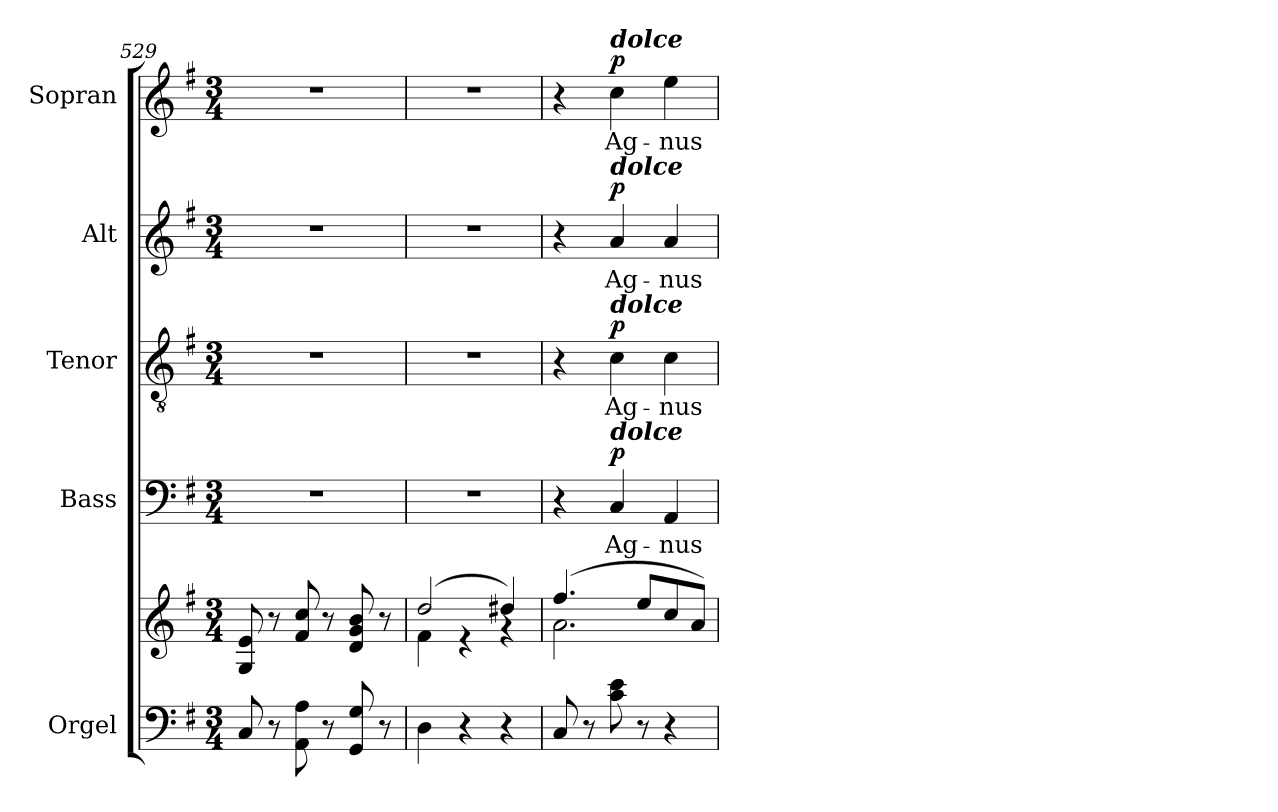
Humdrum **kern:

**kern	**kern	**kern	**text	**dynam	**kern	**text	**dynam	**kern	**text	**dynam	**kern	**text	**dynam
*part5	*part5	*part4	*part4	*part4	*part3	*part3	*part3	*part2	*part2	*part2	*part1	*part1	*part1
*staff6	*staff5	*staff4	*staff4	*staff4	*staff3	*staff3	*staff3	*staff2	*staff2	*staff2	*staff1	*staff1	*staff1
*I"Orgel	*	*I"Bass	*	*	*I"Tenor	*	*	*I"Alt	*	*	*I"Sopran	*	*
*I'Org.	*	*I'B.	*	*	*I'T.	*	*	*I'A.	*	*	*I'S.	*	*
*clefF4	*clefG2	*clefF4	*	*	*clefGv2	*	*	*clefG2	*	*	*clefG2	*	*
*k[f#]	*k[f#]	*k[f#]	*	*	*k[f#]	*	*	*k[f#]	*	*	*k[f#]	*	*
*G:	*G:	*G:	*	*	*G:	*	*	*G:	*	*	*G:	*	*
*M3/4	*M3/4	*M3/4	*	*	*M3/4	*	*	*M3/4	*	*	*M3/4	*	*
=529	=529	=529	=529	=529	=529	=529	=529	=529	=529	=529	=529	=529	=529
8C/	8G/ 8e/	2.r	.	.	2.r	.	.	2.r	.	.	2.r	.	.
8r	8r	.	.	.	.	.	.	.	.	.	.	.	.
8AA\ 8A\	8f#/ 8cc/	.	.	.	.	.	.	.	.	.	.	.	.
8r	8r	.	.	.	.	.	.	.	.	.	.	.	.
8GG/ 8G/	8d/ 8g/ 8b/	.	.	.	.	.	.	.	.	.	.	.	.
8r	8r	.	.	.	.	.	.	.	.	.	.	.	.
=530	=530	=530	=530	=530	=530	=530	=530	=530	=530	=530	=530	=530	=530
*	*^	*	*	*	*	*	*	*	*	*	*	*	*
4D\	(2dd/	4f#\	2.r	.	.	2.r	.	.	2.r	.	.	2.r	.	.
4r	.	4re	.	.	.	.	.	.	.	.	.	.	.	.
4r	4dd#X/)	4rf	.	.	.	.	.	.	.	.	.	.	.	.
=531	=531	=531	=531	=531	=531	=531	=531	=531	=531	=531	=531	=531	=531	=531
8C/	(4.ff#/	2.a\	4r	.	.	4r	.	.	4r	.	.	4r	.	.
8r	.	.	.	.	.	.	.	.	.	.	.	.	.	.
!	!	!	!	!	!	!	!	!	!	!	!	!LO:TX:a:Bi:t=dolce	!	!
!	!	!	!	!	!	!	!	!	!LO:TX:a:Bi:t=dolce	!	!	!	!	!
!	!	!	!	!	!	!LO:TX:a:Bi:t=dolce	!	!	!	!	!	!	!	!
!	!	!	!LO:TX:a:Bi:t=dolce	!	!	!	!	!	!	!	!	!	!	!
!	!	!	!	!LO:LY:b	!LO:DY:a	!	!LO:LY:b	!LO:DY:a	!	!LO:LY:b	!LO:DY:a	!	!LO:LY:b	!LO:DY:a
8c\ 8e\	.	.	4C/	Ag-	p	4c\	Ag-	p	4a/	Ag-	p	4cc\	Ag-	p
8r	8ee/L	.	.	.	.	.	.	.	.	.	.	.	.	.
!	!	!	!	!LO:LY:b	!	!	!LO:LY:b	!	!	!LO:LY:b	!	!	!LO:LY:b	!
4r	8cc/	.	4AA/	-nus	.	4c\	-nus	.	4a/	-nus	.	4ee\	-nus	.
.	8a/J)	.	.	.	.	.	.	.	.	.	.	.	.	.
*	*v	*v	*	*	*	*	*	*	*	*	*	*	*	*
=	=	=	=	=	=	=	=	=	=	=	=	=	=
*-	*-	*-	*-	*-	*-	*-	*-	*-	*-	*-	*-	*-	*-
